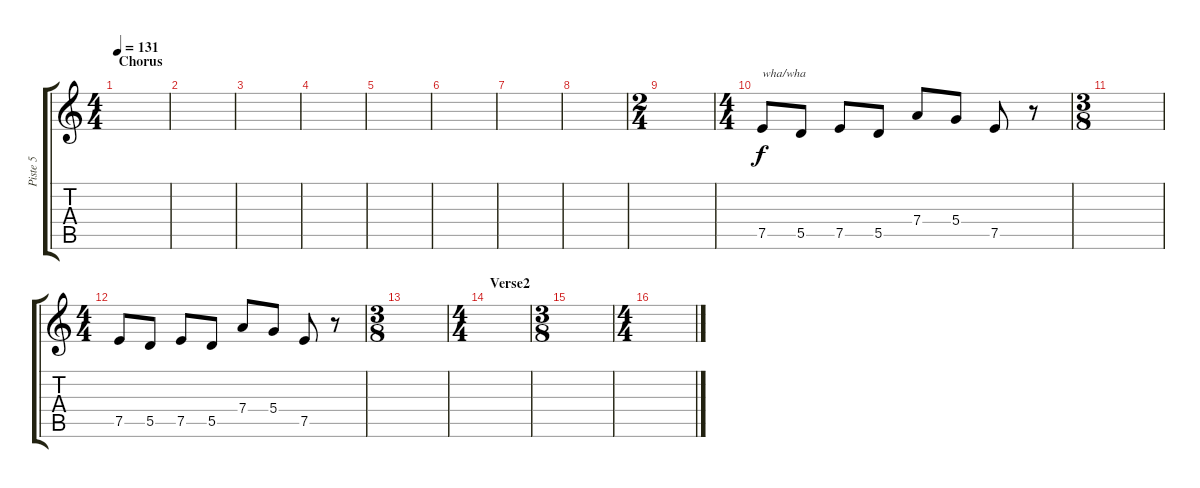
\track ("Piste 5" "Piste 5") {instrument electricguitarclean}
\staff {score tabs}
\tuning (E4 B3 G3 D3 A2 E2) {hide}
\ts (4 4)
\section ("" "Chorus")
\tempo 131
\clef g2
\ks c
|
|
|
|
|
|
|
|
\ts (2 4)
|
\ts (4 4)
7.5.8{txt "wha/wha"} 5.5.8 7.5.8 5.5.8 7.4.8 5.4.8 7.5.8 r.8 |
\ts (3 8)
|
\ts (4 4)
7.5.8 5.5.8 7.5.8 5.5.8 7.4.8 5.4.8 7.5.8 r.8 |
\ts (3 8)
|
\ts (4 4)
\section ("" "Verse2")
|
\ts (3 8)
|
\ts (4 4)
